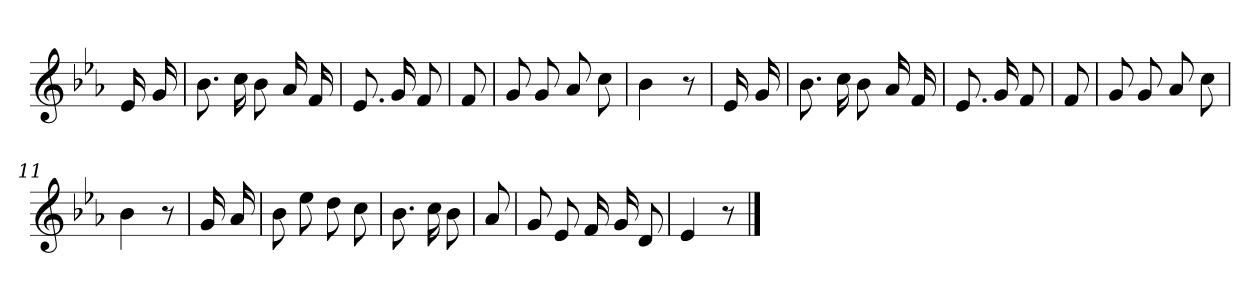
**kern
*part1
*staff1
*clefG2
*k[b-e-a-]
*E-:
=
16e-
16g
=1
8.b-
16cc
8b-
16a-
16f
=2
8.e-
16g
8f
=3
8f
=4
8g
8g
8a-
8cc
=5
4b-
8r
=6
16e-
16g
=7
8.b-
16cc
8b-
16a-
16f
=8
8.e-
16g
8f
=9
8f
=10
8g
8g
8a-
8cc
=11
4b-
8r
=12
16g
16a-
=13
8b-
8ee-
8dd
8cc
=14
8.b-
16cc
8b-
=15
8a-
=16
8g
8e-
16f
16g
8d
=17
4e-
8r
==
*-
